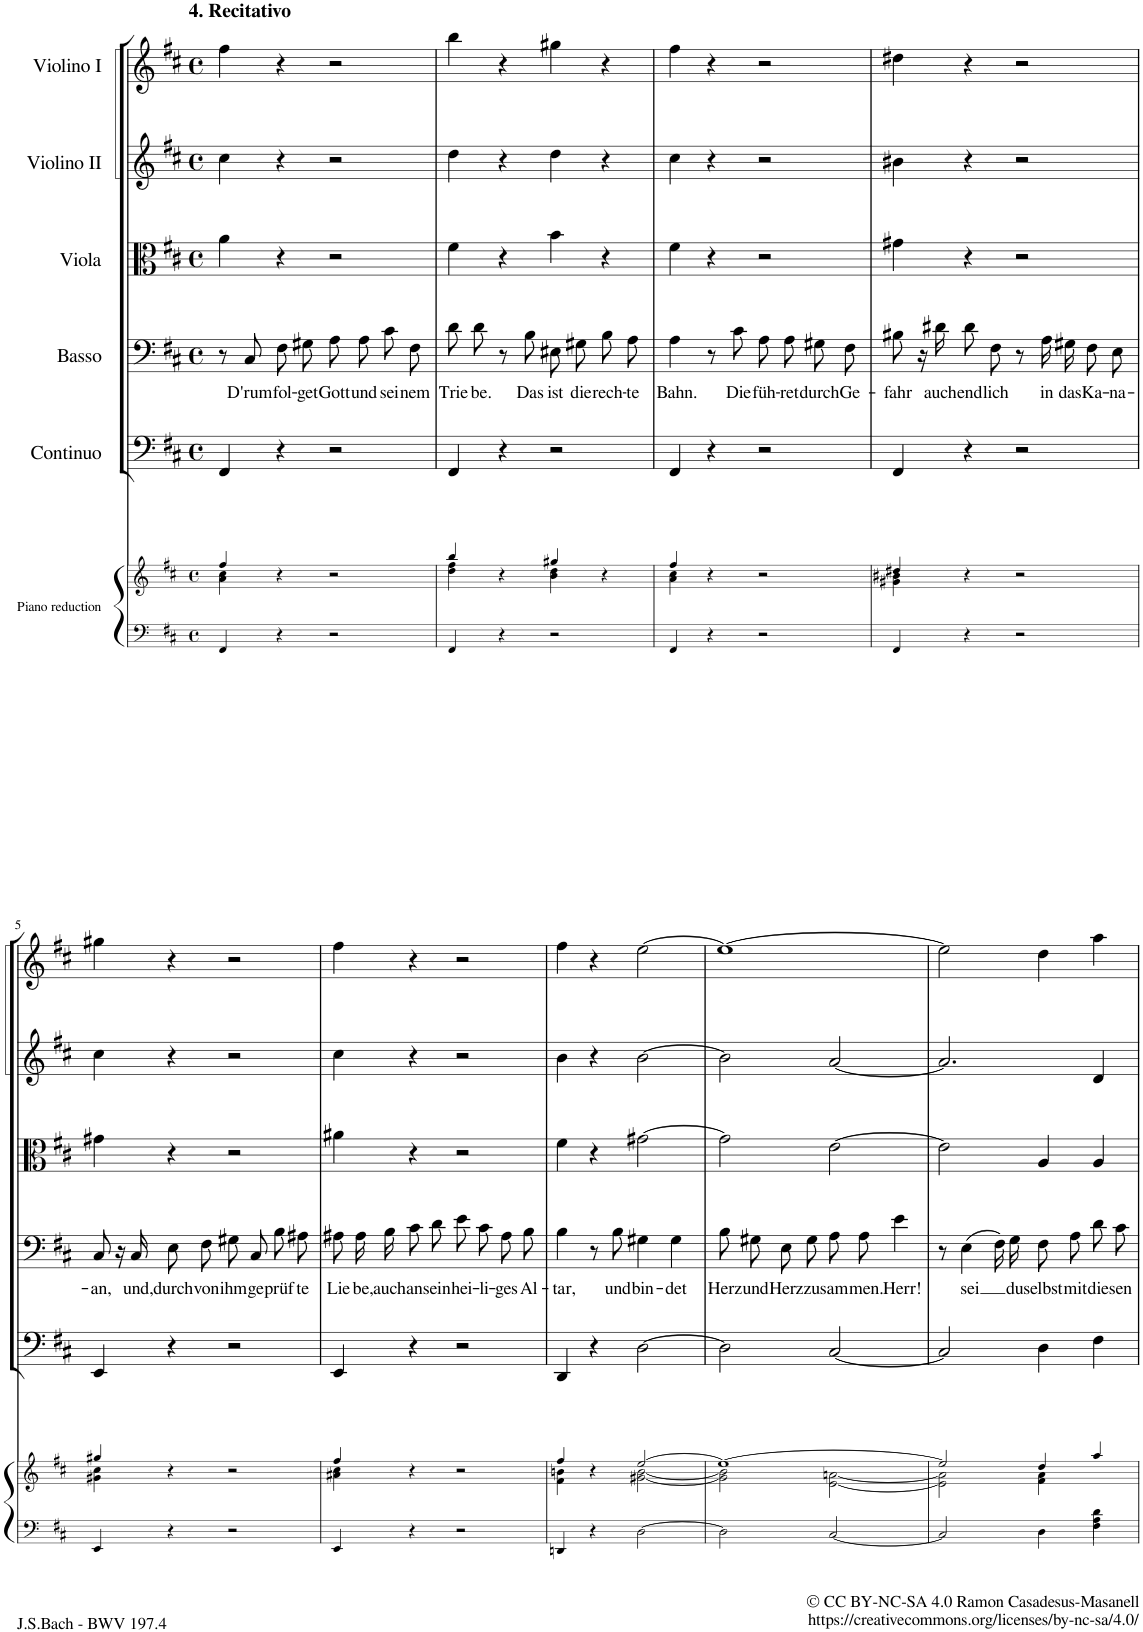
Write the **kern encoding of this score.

**kern	**kern	**kern	**kern	**text	**kern	**kern	**kern
*part6	*part6	*part5	*part4	*part4	*part3	*part2	*part1
*staff7	*staff6	*staff5	*staff4	*staff4	*staff3	*staff2	*staff1
*I"Piano reduction	*	*I"Continuo	*I"Basso	*	*I"Viola	*I"Violino II	*I"Violino I
*I'Pno	*	*	*	*	*I'Vla	*I'Vln	*I'Vln
*stria5	*stria5	*	*	*	*	*	*
*clefF4	*clefG2	*clefF4	*clefF4	*	*clefC3	*clefG2	*clefG2
*k[f#c#]	*k[f#c#]	*k[f#c#]	*k[f#c#]	*	*k[f#c#]	*k[f#c#]	*k[f#c#]
*M4/4	*M4/4	*M4/4	*M4/4	*	*M4/4	*M4/4	*M4/4
*met(c)	*met(c)	*met(c)	*met(c)	*	*met(c)	*met(c)	*met(c)
=1	=1	=1	=1	=1	=1	=1	=1
*	*^	*	*	*	*	*	*
!	!	!	!	!	!	!	!	!LO:TX:a:B:t=4. Recitativo
4FF#/	4ff#/	4a\ 4cc#\	4FF#/	8r	.	4a\	4cc#\	4ff#\
!	!	!	!	!	!LO:LY:b	!	!	!
.	.	.	.	8C#/	D'rum	.	.	.
!	!	!	!	!	!LO:LY:b	!	!	!
4r	4r	4ryy	4r	8F#\L	fol-	4r	4r	4r
!	!	!	!	!	!LO:LY:b	!	!	!
.	.	.	.	8G#X\J	-get	.	.	.
!	!	!	!	!	!LO:LY:b	!	!	!
2r	2r	2ryy	2r	8A\L	Gott	2r	2r	2r
!	!	!	!	!	!LO:LY:b	!	!	!
.	.	.	.	8A\J	und	.	.	.
!	!	!	!	!	!LO:LY:b	!	!	!
.	.	.	.	8c#\L	sei-	.	.	.
!	!	!	!	!	!LO:LY:b	!	!	!
.	.	.	.	8F#\J	-nem	.	.	.
=2	=2	=2	=2	=2	=2	=2	=2	=2
!	!	!	!	!	!LO:LY:b	!	!	!
4FF#/	4bb/	4dd\ 4ff#\	4FF#/	8d\L	Trie-	4f#\	4dd\	4bb\
!	!	!	!	!	!LO:LY:b	!	!	!
.	.	.	.	8d\J	-be.	.	.	.
4r	4r	4ryy	4r	8r	.	4r	4r	4r
!	!	!	!	!	!LO:LY:b	!	!	!
.	.	.	.	8B\	Das	.	.	.
!	!	!	!	!	!LO:LY:b	!	!	!
2r	4gg#X/	4b\ 4dd\	2r	8E#X\L	ist	4b\	4dd\	4gg#X\
!	!	!	!	!	!LO:LY:b	!	!	!
.	.	.	.	8G#X\J	die	.	.	.
!	!	!	!	!	!LO:LY:b	!	!	!
.	4r	4ryy	.	8B\L	rech-	4r	4r	4r
!	!	!	!	!	!LO:LY:b	!	!	!
.	.	.	.	8A\J	-te	.	.	.
=3	=3	=3	=3	=3	=3	=3	=3	=3
!	!	!	!	!	!LO:LY:b	!	!	!
4FF#/	4ff#/	4a\ 4cc#\	4FF#/	4A\	Bahn.	4f#\	4cc#\	4ff#\
4r	4r	4ryy	4r	8r	.	4r	4r	4r
!	!	!	!	!	!LO:LY:b	!	!	!
.	.	.	.	8c#\	Die	.	.	.
!	!	!	!	!	!LO:LY:b	!	!	!
2r	2r	2ryy	2r	8A\L	füh-	2r	2r	2r
!	!	!	!	!	!LO:LY:b	!	!	!
.	.	.	.	8A\J	-ret	.	.	.
!	!	!	!	!	!LO:LY:b	!	!	!
.	.	.	.	8G#X\L	durch	.	.	.
!	!	!	!	!	!LO:LY:b	!	!	!
.	.	.	.	8F#\J	Ge-	.	.	.
=4	=4	=4	=4	=4	=4	=4	=4	=4
!	!	!	!	!	!LO:LY:b	!	!	!
4FF#/	4dd#X/	4g#X\ 4b#X\	4FF#/	8B#X\	-fahr	4g#X\	4b#X\	4dd#X\
.	.	.	.	16r	.	.	.	.
!	!	!	!	!	!LO:LY:b	!	!	!
.	.	.	.	16d#X\	auch	.	.	.
!	!	!	!	!	!LO:LY:b	!	!	!
4r	4r	4ryy	4r	8d#\L	end-	4r	4r	4r
!	!	!	!	!	!LO:LY:b	!	!	!
.	.	.	.	8F#\J	-lich	.	.	.
2r	2r	2ryy	2r	8r	.	2r	2r	2r
!	!	!	!	!	!LO:LY:b	!	!	!
.	.	.	.	16A\LL	in	.	.	.
!	!	!	!	!	!LO:LY:b	!	!	!
.	.	.	.	16G#X\JJ	das	.	.	.
!	!	!	!	!	!LO:LY:b	!	!	!
.	.	.	.	8F#\L	Ka-	.	.	.
!	!	!	!	!	!LO:LY:b	!	!	!
.	.	.	.	8E\J	-na-	.	.	.
!!LO:LB:g=z
=5	=5	=5	=5	=5	=5	=5	=5	=5
!	!	!	!	!	!LO:LY:b	!	!	!
4EE/	4gg#X/	4g#X\ 4cc#\	4EE/	8C#/	-an,	4g#X\	4cc#\	4gg#X\
.	.	.	.	16r	.	.	.	.
!	!	!	!	!	!LO:LY:b	!	!	!
.	.	.	.	16C#/	und,	.	.	.
!	!	!	!	!	!LO:LY:b	!	!	!
4r	4r	4ryy	4r	8E\L	durch	4r	4r	4r
!	!	!	!	!	!LO:LY:b	!	!	!
.	.	.	.	8F#\J	von	.	.	.
!	!	!	!	!	!LO:LY:b	!	!	!
2r	2r	2ryy	2r	8G#X\L	ihm	2r	2r	2r
!	!	!	!	!	!LO:LY:b	!	!	!
.	.	.	.	8C#\J	ge-	.	.	.
!	!	!	!	!	!LO:LY:b	!	!	!
.	.	.	.	8B\L	-prüf-	.	.	.
!	!	!	!	!	!LO:LY:b	!	!	!
.	.	.	.	8A#X\J	-te	.	.	.
=6	=6	=6	=6	=6	=6	=6	=6	=6
!	!	!	!	!	!LO:LY:b	!	!	!
4EE/	4ff#/	4a#X\ 4cc#\	4EE/	8A#X\L	Lie-	4a#X\	4cc#\	4ff#\
!	!	!	!	!	!LO:LY:b	!	!	!
.	.	.	.	16A#\L	-be,	.	.	.
!	!	!	!	!	!LO:LY:b	!	!	!
.	.	.	.	16B\JJ	auch	.	.	.
!	!	!	!	!	!LO:LY:b	!	!	!
4r	4r	4ryy	4r	8c#\L	an	4r	4r	4r
!	!	!	!	!	!LO:LY:b	!	!	!
.	.	.	.	8d\J	sein	.	.	.
!	!	!	!	!	!LO:LY:b	!	!	!
2r	2r	2ryy	2r	8e\L	hei-	2r	2r	2r
!	!	!	!	!	!LO:LY:b	!	!	!
.	.	.	.	8c#\J	-li-	.	.	.
!	!	!	!	!	!LO:LY:b	!	!	!
.	.	.	.	8A#\L	-ges	.	.	.
!	!	!	!	!	!LO:LY:b	!	!	!
.	.	.	.	8B\J	Al-	.	.	.
=7	=7	=7	=7	=7	=7	=7	=7	=7
!	!	!	!	!	!LO:LY:b	!	!	!
4DDn/	4ff#/	4f#\ 4bn\	4DD/	4B\	-tar,	4f#\	4b\	4ff#\
4r	4r	4ryy	4r	8r	.	4r	4r	4r
!	!	!	!	!	!LO:LY:b	!	!	!
.	.	.	.	8B\	und	.	.	.
!	!	!	!	!	!LO:LY:b	!	!	!
[2D\	[2ee/	[2g#X\ [2b\	[2D\	4G#X\	bin-	[2g#X\	[2b\	[2ee\
!	!	!	!	!	!LO:LY:b	!	!	!
.	.	.	.	4G#\	-det	.	.	.
=8	=8	=8	=8	=8	=8	=8	=8	=8
!	!	!	!	!	!LO:LY:b	!	!	!
2D\]	1ee_	2g#\] 2b\]	2D\]	8B\L	Herz	2g#\]	2b\]	1ee_
!	!	!	!	!	!LO:LY:b	!	!	!
.	.	.	.	8G#X\J	und	.	.	.
!	!	!	!	!	!LO:LY:b	!	!	!
.	.	.	.	8E\L	Herz	.	.	.
!	!	!	!	!	!LO:LY:b	!	!	!
.	.	.	.	8G#\J	zu-	.	.	.
!	!	!	!	!	!LO:LY:b	!	!	!
[2C#/	.	[2e\ [2an\	[2C#/	8A\L	-sam-	[2e\	[2a/	.
!	!	!	!	!	!LO:LY:b	!	!	!
.	.	.	.	8A\J	-men.	.	.	.
!	!	!	!	!	!LO:LY:b	!	!	!
.	.	.	.	4e\	Herr!	.	.	.
=9	=9	=9	=9	=9	=9	=9	=9	=9
*^	*	*	*	*	*	*	*	*
2.ryy	2C#/]	2ee/]	2e\] 2a\]	2C#/]	8r	.	2e\]	2.a/]	2ee\]
!	!	!	!	!	!	!LO:LY:b	!	!	!
.	.	.	.	.	(4E\	sei	.	.	.
.	.	.	.	.	16F#\LL)	.	.	.	.
!	!	!	!	!	!	!LO:LY:b	!	!	!
.	.	.	.	.	16G\JJ	du	.	.	.
!	!	!	!	!	!	!LO:LY:b	!	!	!
.	4D\	4dd/	4f#\ 4a\	4D\	8F#\L	selbst	4A/	.	4dd\
!	!	!	!	!	!	!LO:LY:b	!	!	!
.	.	.	.	.	8A\J	mit	.	.	.
!	!	!	!	!	!	!LO:LY:b	!	!	!
4A\ 4d\	4F#\	4aa/	4ryy	4F#\	8d\L	die-	4A/	4d/	4aa\
!	!	!	!	!	!	!LO:LY:b	!	!	!
.	.	.	.	.	8c#\J	-sen	.	.	.
*v	*v	*	*	*	*	*	*	*	*
*	*v	*v	*	*	*	*	*	*
=	=	=	=	=	=	=	=
*-	*-	*-	*-	*-	*-	*-	*-
